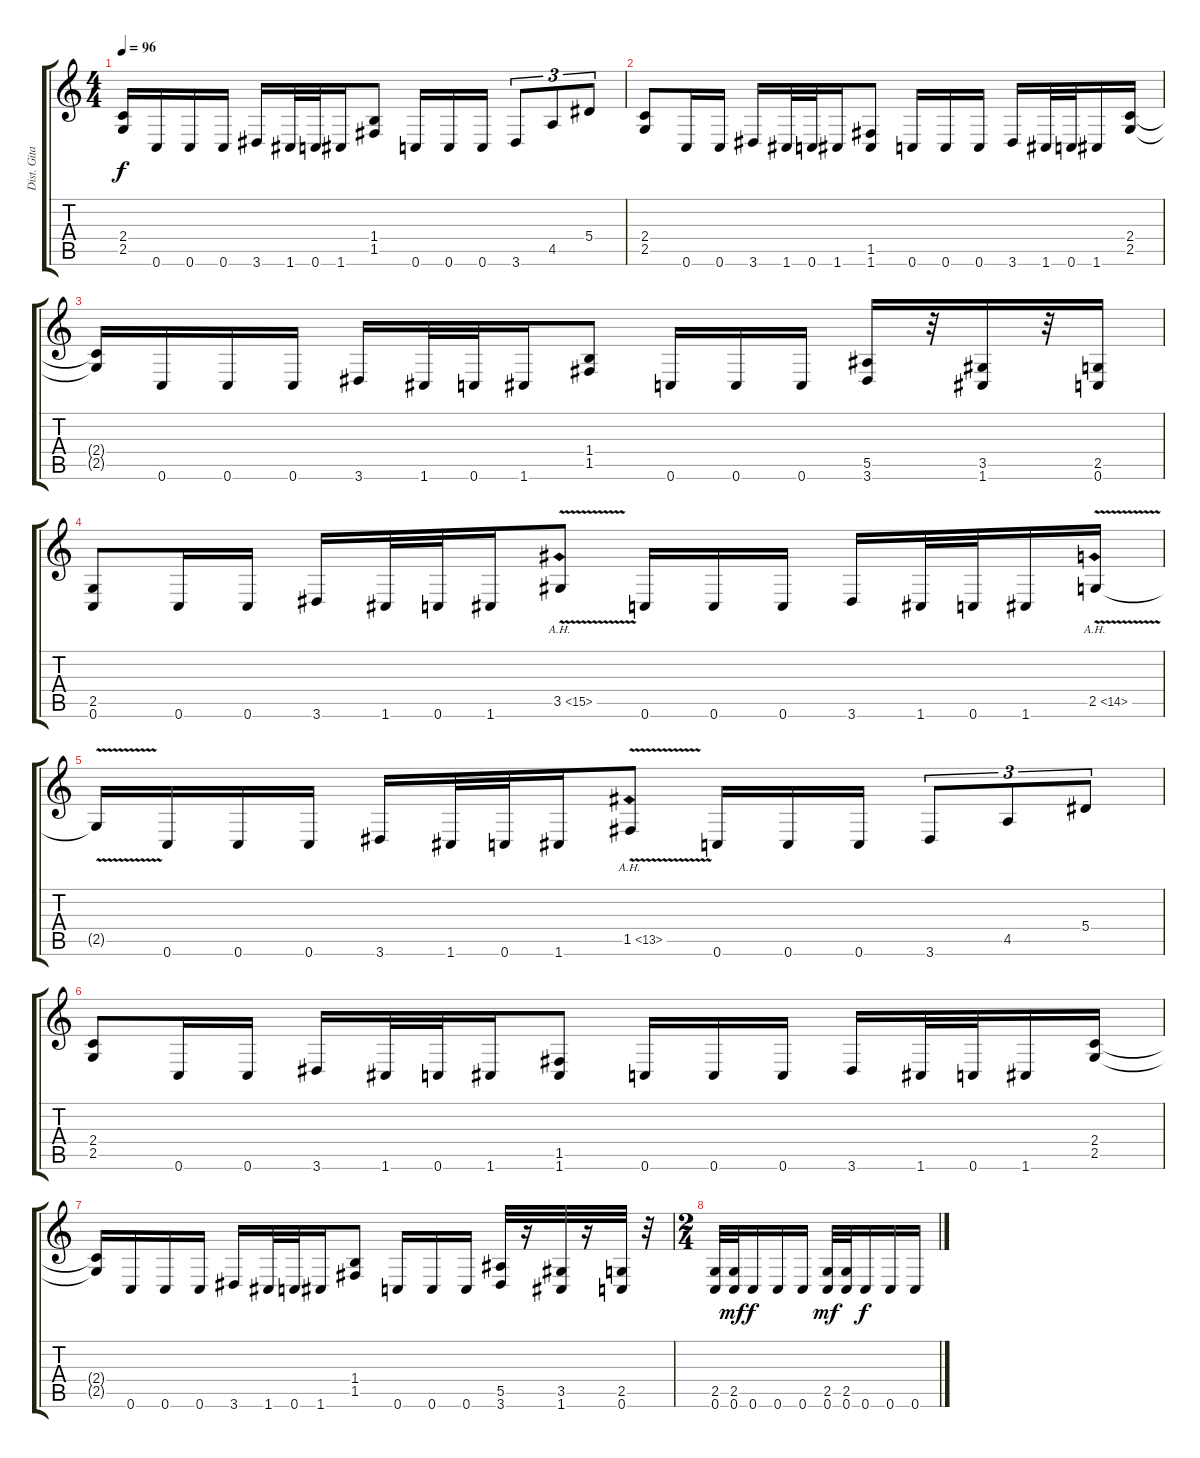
\track ("Dist. Gitar 2" "Dist. Gita") {instrument distortionguitar}
\staff {score tabs}
\tuning (C4 G3 Eb3 Bb2 F2 C2) {hide}
\ts (4 4)
\tempo 96
\clef g2
\ks c
(2.4{t} 2.5{t}).16{dy f} 0.6.16 0.6.16 0.6.16 3.6.16 1.6.32 0.6.32 1.6.16 (1.4 1.5).8 0.6.16 0.6.16 0.6.16 3.6.8{tu (3 2)} 4.5.8{tu (3 2)} 5.4.8{tu (3 2)} |
(2.4 2.5).8 0.6.16 0.6.16 3.6.16 1.6.32 0.6.32 1.6.16 (1.5 1.6).8 0.6.16 0.6.16 0.6.16 3.6.16 1.6.32 0.6.32 1.6.16 (2.4 2.5).16 |
(2.4{t} 2.5{t}).16 0.6.16 0.6.16 0.6.16 3.6.16 1.6.32 0.6.32 1.6.16 (1.4 1.5).8 0.6.16 0.6.16 0.6.16 (5.5 3.6).16 r.32 (3.5 1.6).16 r.32 (2.5 0.6).16 |
(2.5 0.6).8 0.6.16 0.6.16 3.6.16 1.6.32 0.6.32 1.6.16 3.5{ah 12 v}.8{instrument guitarharmonics} 0.6.16{instrument distortionguitar} 0.6.16 0.6.16 3.6.16 1.6.32 0.6.32 1.6.16 2.5{ah 12 v}.16{instrument guitarharmonics} |
2.5{t}.16 0.6.16{instrument distortionguitar} 0.6.16 0.6.16 3.6.16 1.6.32 0.6.32 1.6.16 1.5{ah 12 v}.8{instrument guitarharmonics} 0.6.16{instrument distortionguitar} 0.6.16 0.6.16 3.6.8{tu (3 2)} 4.5.8{tu (3 2)} 5.4.8{tu (3 2)} |
(2.4 2.5).8 0.6.16 0.6.16 3.6.16 1.6.32 0.6.32 1.6.16 (1.5 1.6).8 0.6.16 0.6.16 0.6.16 3.6.16 1.6.32 0.6.32 1.6.16 (2.4 2.5).16 |
(2.4{t} 2.5{t}).16 0.6.16 0.6.16 0.6.16 3.6.16 1.6.32 0.6.32 1.6.16 (1.4 1.5).8 0.6.16 0.6.16 0.6.16 (5.5 3.6).32 r.16 (3.5 1.6).32 r.16 (2.5 0.6).32 r.32 |
\ts (2 4)
(2.5 0.6).32 (2.5 0.6).32{dy mf} 0.6.16{dy f} 0.6.16 0.6.16 (2.5 0.6).32{dy mf} (2.5 0.6).32 0.6.16{dy f} 0.6.16 0.6.16
